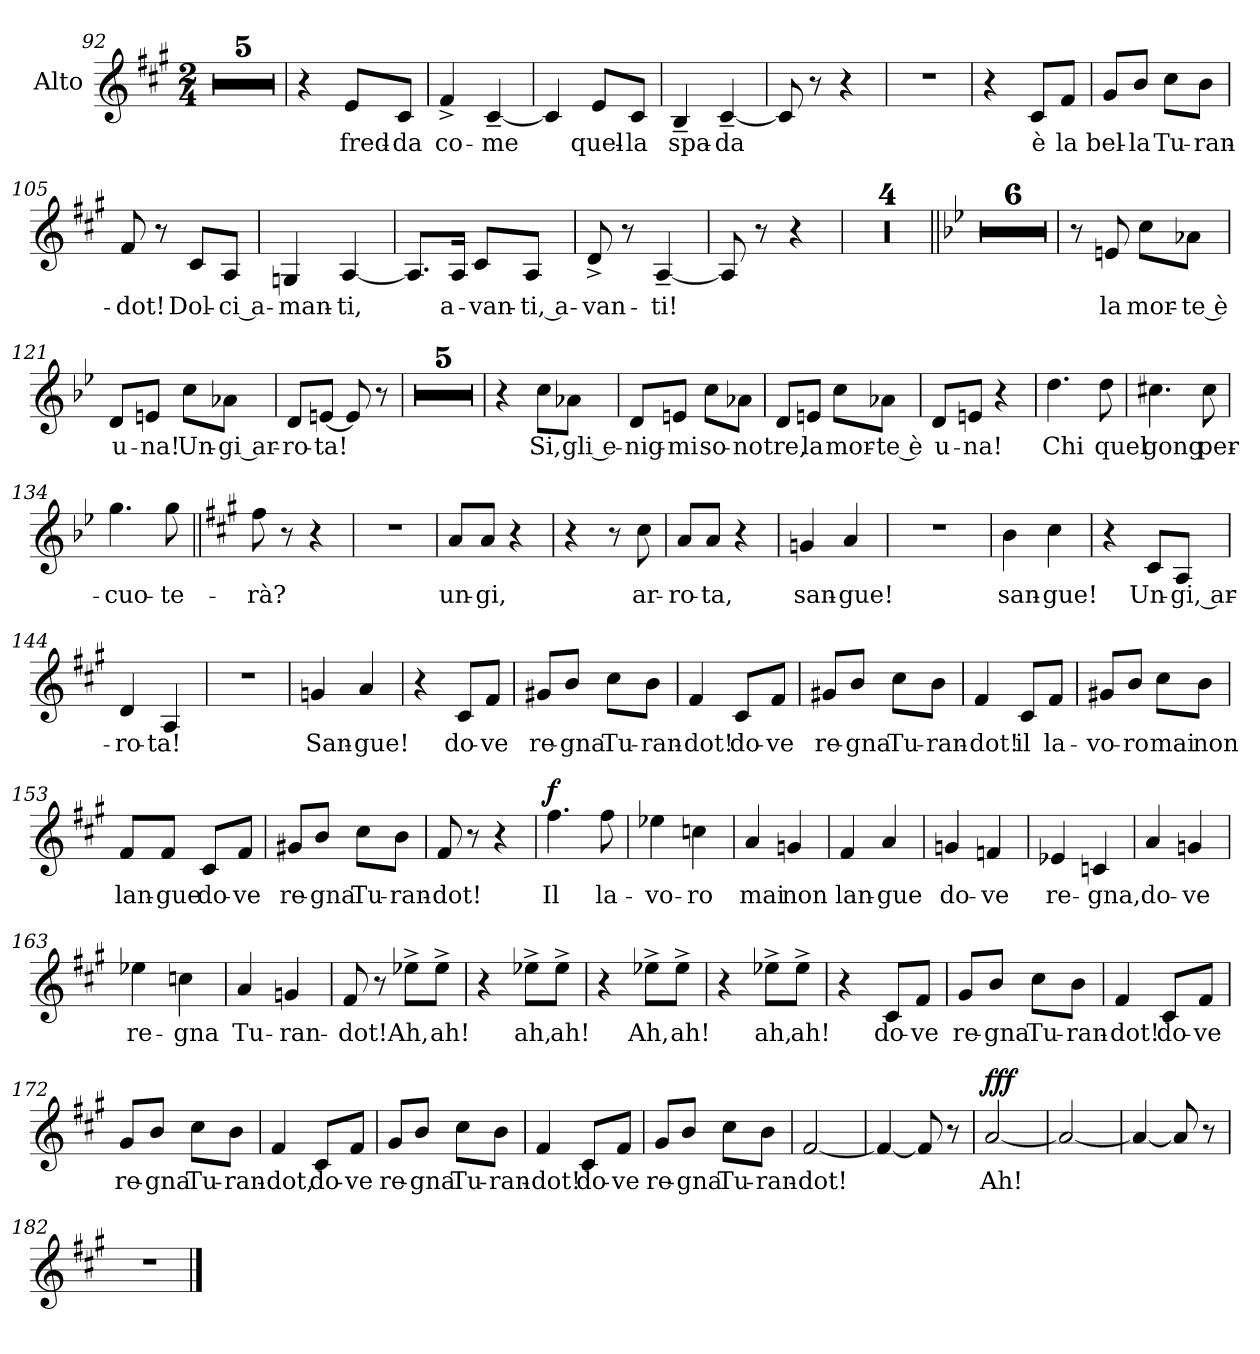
**kern	**text	**dynam
*part1	*part1	*part1
*staff1	*staff1	*staff1
*I"Alto	*	*
*I'A.	*	*
*clefG2	*	*
*k[f#c#g#]	*	*
*M2/4	*	*
=92	=92	=92
2r	.	.
!!LO:PB:g=z
=93	=93	=93
2r	.	.
=94	=94	=94
2r	.	.
=95	=95	=95
2r	.	.
=96	=96	=96
2r	.	.
=97	=97	=97
4r	.	.
!	!LO:LY:b	!
8e/L	fred-	.
!	!LO:LY:b	!
8c#/J	-da	.
!!LO:PB:g=z
=98	=98	=98
!	!LO:LY:b	!
4f#^/	co-	.
!	!LO:LY:b	!
[4c#~/	-me	.
=99	=99	=99
4c#/]	.	.
!	!LO:LY:b	!
8e/L	quel-	.
!	!LO:LY:b	!
8c#/J	-la	.
=100	=100	=100
!	!LO:LY:b	!
4B~/	spa-	.
!	!LO:LY:b	!
[4c#~/	-da	.
=101	=101	=101
8c#/]	.	.
8r	.	.
4r	.	.
=102	=102	=102
2r	.	.
!!LO:PB:g=z
=103	=103	=103
4r	.	.
!	!LO:LY:b	!
8c#/L	è	.
!	!LO:LY:b	!
8f#/J	la	.
=104	=104	=104
!	!LO:LY:b	!
8g#/L	bel-	.
!	!LO:LY:b	!
8b/J	-la	.
!	!LO:LY:b	!
8cc#\L	Tu-	.
!	!LO:LY:b	!
8b\J	-ran-	.
=105	=105	=105
!	!LO:LY:b	!
8f#/	-dot!	.
8r	.	.
!	!LO:LY:b	!
8c#/L	Dol-	.
!	!LO:LY:b	!
8A/J	-ci a-	.
=106	=106	=106
!	!LO:LY:b	!
4Gn/	-man-	.
!	!LO:LY:b	!
[4A/	-ti,	.
=107	=107	=107
8.A/L]	.	.
!	!LO:LY:b	!
16A/Jk	a-	.
!	!LO:LY:b	!
8c#/L	-van-	.
!	!LO:LY:b	!
8A/J	-ti, a-	.
!!LO:PB:g=z
=108	=108	=108
!	!LO:LY:b	!
8d^/	-van-	.
8r	.	.
!	!LO:LY:b	!
[4A~/	-ti!	.
=109	=109	=109
8A/]	.	.
8r	.	.
4r	.	.
=110	=110	=110
2r	.	.
=111	=111	=111
2r	.	.
=112	=112	=112
2r	.	.
!!LO:PB:g=z
=113	=113	=113
2r	.	.
=114||	=114||	=114||
*k[b-e-]	*	*
2r	.	.
=115	=115	=115
2r	.	.
=116	=116	=116
2r	.	.
!!LO:PB:g=z
=117	=117	=117
2r	.	.
=118	=118	=118
2r	.	.
=119	=119	=119
2r	.	.
!!LO:PB:g=z
=120	=120	=120
8r	.	.
!	!LO:LY:b	!
8en/	la	.
!	!LO:LY:b	!
8cc\L	mor-	.
!	!LO:LY:b	!
8a-X\J	-te è	.
=121	=121	=121
!	!LO:LY:b	!
8d/L	u-	.
!	!LO:LY:b	!
8en/J	-na!	.
!	!LO:LY:b	!
8cc\L	Un-	.
!	!LO:LY:b	!
8a-X\J	-gi ar-	.
=122	=122	=122
!	!LO:LY:b	!
8d/L	-ro-	.
!	!LO:LY:b	!
[8en/J	-ta!	.
8e/]	.	.
8r	.	.
=123	=123	=123
2r	.	.
!!LO:PB:g=z
=124	=124	=124
2r	.	.
=125	=125	=125
2r	.	.
=126	=126	=126
2r	.	.
=127	=127	=127
2r	.	.
!!LO:PB:g=z
=128	=128	=128
4r	.	.
!	!LO:LY:b	!
8cc\L	Si,	.
!	!LO:LY:b	!
8a-X\J	gli e-	.
=129	=129	=129
!	!LO:LY:b	!
8d/L	-nig-	.
!	!LO:LY:b	!
8en/J	-mi	.
!	!LO:LY:b	!
8cc\L	so-	.
!	!LO:LY:b	!
8a-X\J	-no	.
=130	=130	=130
!	!LO:LY:b	!
8d/L	tre,	.
!	!LO:LY:b	!
8en/J	la	.
!	!LO:LY:b	!
8cc\L	mor-	.
!	!LO:LY:b	!
8a-X\J	-te è	.
!!LO:PB:g=z
=131	=131	=131
!	!LO:LY:b	!
8d/L	u-	.
!	!LO:LY:b	!
8en/J	-na!	.
4r	.	.
=132	=132	=132
!	!LO:LY:b	!
4.dd\	Chi	.
!	!LO:LY:b	!
8dd\	quel	.
=133	=133	=133
!	!LO:LY:b	!
4.cc#X\	gong	.
!	!LO:LY:b	!
8cc#\	per-	.
=134	=134	=134
!	!LO:LY:b	!
4.gg\	-cuo-	.
!	!LO:LY:b	!
8gg\	-te-	.
!!LO:PB:g=z
=135||	=135||	=135||
*k[f#c#g#]	*	*
!	!LO:LY:b	!
8ff#\	-rà?	.
8r	.	.
4r	.	.
=136	=136	=136
2r	.	.
=137	=137	=137
!	!LO:LY:b	!
8a/L	un-	.
!	!LO:LY:b	!
8a/J	-gi,	.
4r	.	.
=138	=138	=138
4r	.	.
8r	.	.
!	!LO:LY:b	!
8cc#\	ar-	.
!!LO:PB:g=z
=139	=139	=139
!	!LO:LY:b	!
8a/L	-ro-	.
!	!LO:LY:b	!
8a/J	-ta,	.
4r	.	.
=140	=140	=140
!	!LO:LY:b	!
4gn/	san-	.
!	!LO:LY:b	!
4a/	-gue!	.
=141	=141	=141
2r	.	.
=142	=142	=142
!	!LO:LY:b	!
4b\	san-	.
!	!LO:LY:b	!
4cc#\	-gue!	.
=143	=143	=143
4r	.	.
!	!LO:LY:b	!
8c#/L	Un-	.
!	!LO:LY:b	!
8A/J	-gi, ar-	.
!!LO:PB:g=z
=144	=144	=144
!	!LO:LY:b	!
4d/	-ro-	.
!	!LO:LY:b	!
4A/	-ta!	.
=145	=145	=145
2r	.	.
=146	=146	=146
!	!LO:LY:b	!
4gn/	San-	.
!	!LO:LY:b	!
4a/	-gue!	.
=147	=147	=147
4r	.	.
!	!LO:LY:b	!
8c#/L	do-	.
!	!LO:LY:b	!
8f#/J	-ve	.
=148	=148	=148
!	!LO:LY:b	!
8g#X/L	re-	.
!	!LO:LY:b	!
8b/J	-gna	.
!	!LO:LY:b	!
8cc#\L	Tu-	.
!	!LO:LY:b	!
8b\J	-ran-	.
!!LO:PB:g=z
=149	=149	=149
!	!LO:LY:b	!
4f#/	-dot!	.
!	!LO:LY:b	!
8c#/L	do-	.
!	!LO:LY:b	!
8f#/J	-ve	.
=150	=150	=150
!	!LO:LY:b	!
8g#X/L	re-	.
!	!LO:LY:b	!
8b/J	-gna	.
!	!LO:LY:b	!
8cc#\L	Tu-	.
!	!LO:LY:b	!
8b\J	-ran-	.
=151	=151	=151
!	!LO:LY:b	!
4f#/	-dot!	.
!	!LO:LY:b	!
8c#/L	il	.
!	!LO:LY:b	!
8f#/J	la-	.
=152	=152	=152
!	!LO:LY:b	!
8g#X/L	-vo-	.
!	!LO:LY:b	!
8b/J	-ro	.
!	!LO:LY:b	!
8cc#\L	mai	.
!	!LO:LY:b	!
8b\J	non	.
=153	=153	=153
!	!LO:LY:b	!
8f#/L	lan-	.
!	!LO:LY:b	!
8f#/J	-gue	.
!	!LO:LY:b	!
8c#/L	do-	.
!	!LO:LY:b	!
8f#/J	-ve	.
!!LO:PB:g=z
=154	=154	=154
!	!LO:LY:b	!
8g#X/L	re-	.
!	!LO:LY:b	!
8b/J	-gna	.
!	!LO:LY:b	!
8cc#\L	Tu-	.
!	!LO:LY:b	!
8b\J	-ran-	.
=155	=155	=155
!	!LO:LY:b	!
8f#/	-dot!	.
8r	.	.
4r	.	.
=156	=156	=156
!	!LO:LY:b	!LO:DY:a
4.ff#\	Il	f
!	!LO:LY:b	!
8ff#\	la-	.
=157	=157	=157
!	!LO:LY:b	!
4ee-X\	-vo-	.
!	!LO:LY:b	!
4ccn\	-ro	.
!!LO:PB:g=z
=158	=158	=158
!	!LO:LY:b	!
4a/	mai	.
!	!LO:LY:b	!
4gn/	non	.
=159	=159	=159
!	!LO:LY:b	!
4f#/	lan-	.
!	!LO:LY:b	!
4a/	-gue	.
=160	=160	=160
!	!LO:LY:b	!
4gn/	do-	.
!	!LO:LY:b	!
4fn/	-ve	.
=161	=161	=161
!	!LO:LY:b	!
4e-X/	re-	.
!	!LO:LY:b	!
4cn/	-gna,	.
!!LO:PB:g=z
=162	=162	=162
!	!LO:LY:b	!
4a/	do-	.
!	!LO:LY:b	!
4gn/	-ve	.
=163	=163	=163
!	!LO:LY:b	!
4ee-X\	re-	.
!	!LO:LY:b	!
4ccn\	-gna	.
=164	=164	=164
!	!LO:LY:b	!
4a/	Tu-	.
!	!LO:LY:b	!
4gn/	-ran-	.
!!LO:PB:g=z
=165	=165	=165
!	!LO:LY:b	!
8f#/	-dot!	.
8r	.	.
!	!LO:LY:b	!
8ee-X^\L	Ah,	.
!	!LO:LY:b	!
8ee-^\J	ah!	.
=166	=166	=166
4r	.	.
!	!LO:LY:b	!
8ee-X^\L	ah,	.
!	!LO:LY:b	!
8ee-^\J	ah!	.
!!LO:PB:g=z
=167	=167	=167
4r	.	.
!	!LO:LY:b	!
8ee-X^\L	Ah,	.
!	!LO:LY:b	!
8ee-^\J	ah!	.
=168	=168	=168
4r	.	.
!	!LO:LY:b	!
8ee-X^\L	ah,	.
!	!LO:LY:b	!
8ee-^\J	ah!	.
=169	=169	=169
4r	.	.
!	!LO:LY:b	!
8c#/L	do-	.
!	!LO:LY:b	!
8f#/J	-ve	.
!!LO:PB:g=z
=170	=170	=170
!	!LO:LY:b	!
8g#/L	re-	.
!	!LO:LY:b	!
8b/J	-gna	.
!	!LO:LY:b	!
8cc#\L	Tu-	.
!	!LO:LY:b	!
8b\J	-ran-	.
=171	=171	=171
!	!LO:LY:b	!
4f#/	-dot!	.
!	!LO:LY:b	!
8c#/L	do-	.
!	!LO:LY:b	!
8f#/J	-ve	.
=172	=172	=172
!	!LO:LY:b	!
8g#/L	re-	.
!	!LO:LY:b	!
8b/J	-gna	.
!	!LO:LY:b	!
8cc#\L	Tu-	.
!	!LO:LY:b	!
8b\J	-ran-	.
=173	=173	=173
!	!LO:LY:b	!
4f#/	-dot,	.
!	!LO:LY:b	!
8c#/L	do-	.
!	!LO:LY:b	!
8f#/J	-ve	.
=174	=174	=174
!	!LO:LY:b	!
8g#/L	re-	.
!	!LO:LY:b	!
8b/J	-gna	.
!	!LO:LY:b	!
8cc#\L	Tu-	.
!	!LO:LY:b	!
8b\J	-ran-	.
!!LO:PB:g=z
=175	=175	=175
!	!LO:LY:b	!
4f#/	-dot!	.
!	!LO:LY:b	!
8c#/L	do-	.
!	!LO:LY:b	!
8f#/J	-ve	.
=176	=176	=176
!	!LO:LY:b	!
8g#/L	re-	.
!	!LO:LY:b	!
8b/J	-gna	.
!	!LO:LY:b	!
8cc#\L	Tu-	.
!	!LO:LY:b	!
8b\J	-ran-	.
=177	=177	=177
!	!LO:LY:b	!
[2f#/	-dot!	.
=178	=178	=178
4f#/_	.	.
8f#/]	.	.
8r	.	.
=179	=179	=179
!	!LO:LY:b	!LO:DY:a
[2a/	Ah!	fff
=180	=180	=180
2a/_	.	.
!!LO:PB:g=z
=181	=181	=181
4a/_	.	.
8a/]	.	.
8r	.	.
=182	=182	=182
2r	.	.
==	==	==
*-	*-	*-
